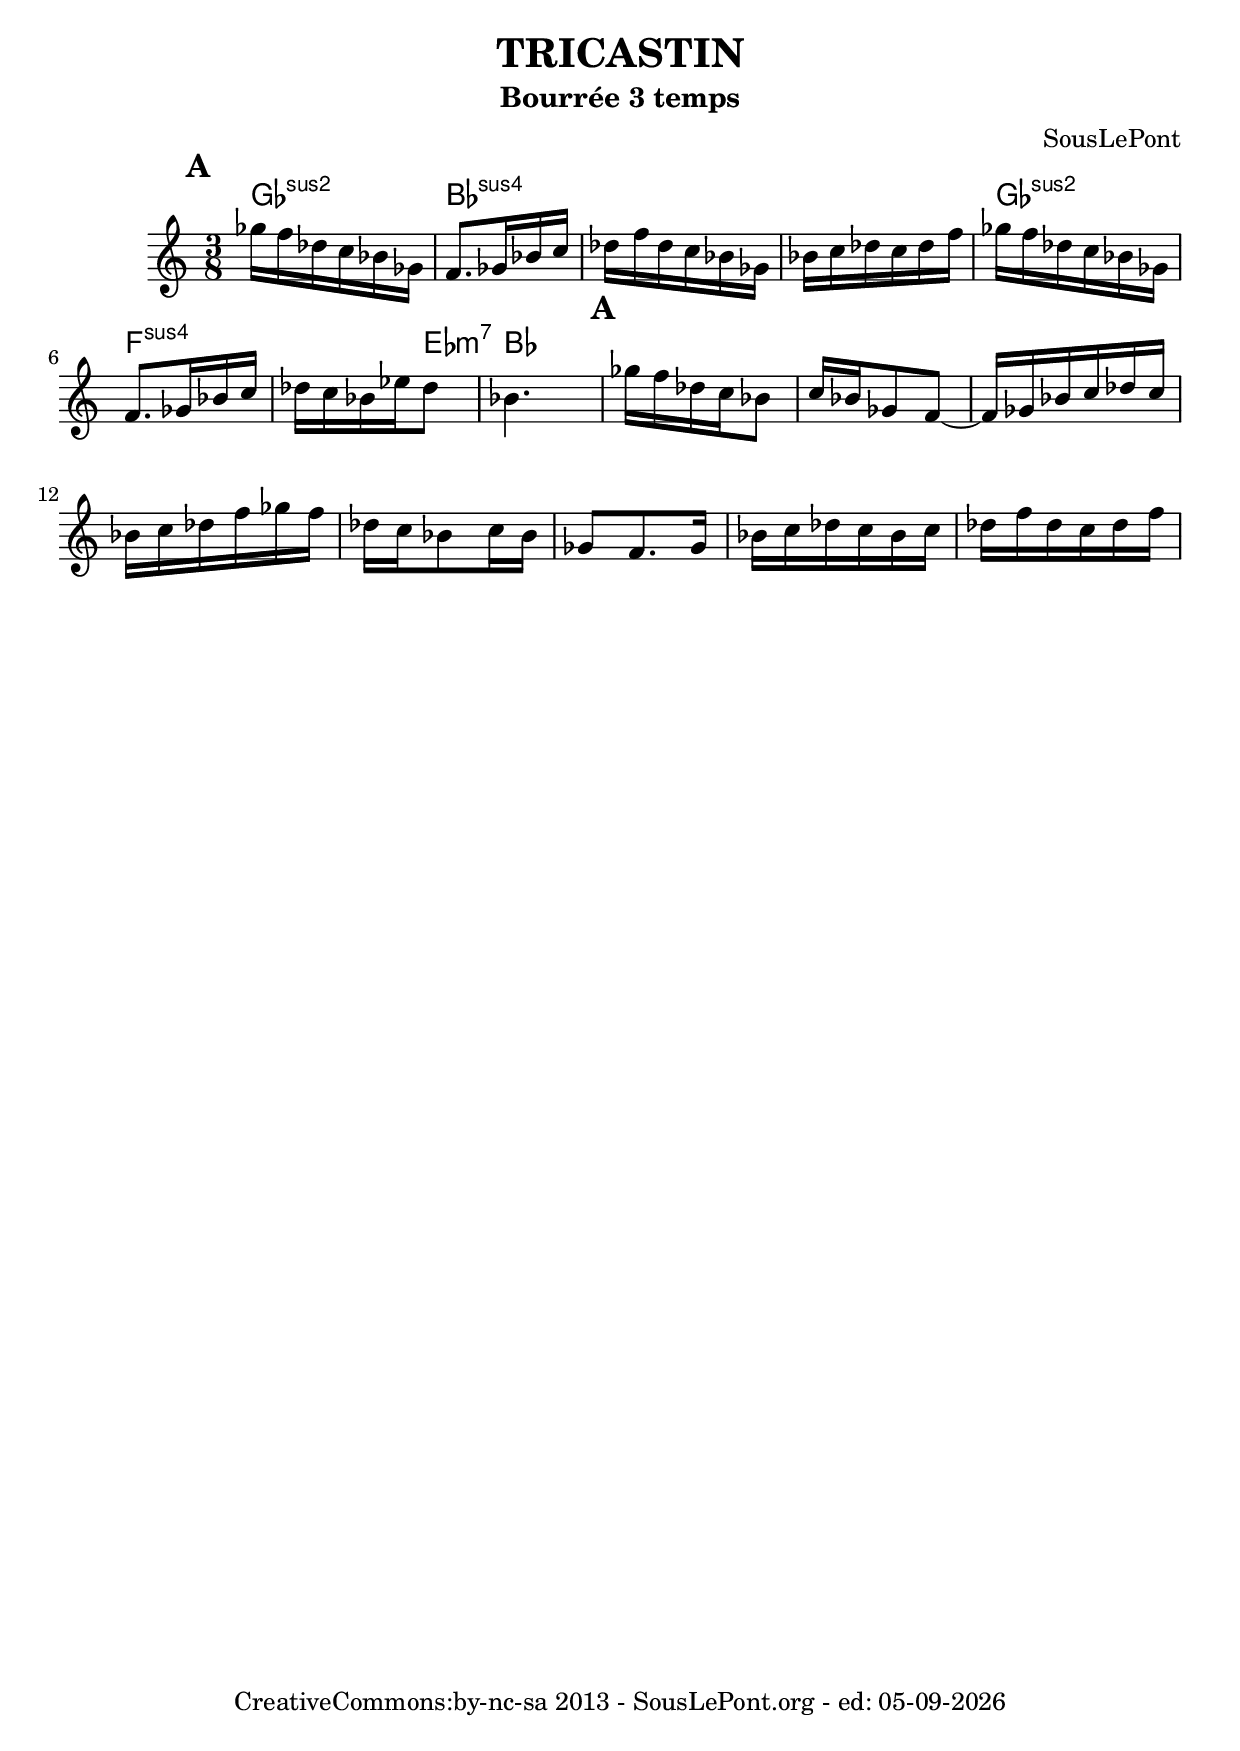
\version "2.10.0"
#(set-default-paper-size "a4")
#(set-global-staff-size 22)

\header{
	title = "TRICASTIN"
	subtitle = "Bourrée 3 temps"
	composer = "SousLePont"
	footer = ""
    date = # ( strftime "%d-%m-%Y" ( localtime ( current-time ) ) )
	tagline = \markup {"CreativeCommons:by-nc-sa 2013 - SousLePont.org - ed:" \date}
        dedication = ""
}
%Décommente la ligne suivante pour gagner de la place
%\paper {between-system-space = 1.0\cm between-system-padding = 1 ragged-bottom=##f ragged-last-bottom=##f }
pipeSymbol = {\bar ":|:" \mark \default\break}

harmonies = { \chords {
     
     ges4.:sus2 bes:sus4 s s
     ges:sus2 f:sus4 s4 es8:m7 bes
      
}}
melodie   =  \relative c''' { 
\time 3/8 \mark \default

\mark #1
\repeat unfold 2{
  ges16 f des c bes ges 
  f8. ges16 bes c }
\alternative {
  {des f des c bes ges 
  bes c des c des f}
  {des c bes es des8
   bes4.| }}
\mark #1
ges'16 f  des c bes8 
c16 bes ges8 f8~
f16 ges bes c des c
bes c des f ges f
des c bes8 c16 bes
ges8 f8. ges16 bes c des c
bes c des f des c des f |


}
droite    = \transpose as, as, { 

}
gauche    = \relative c { 

}

\score {
  <<
	\new ChordNames \harmonies	%grave les accords au dessus 	
	\new Staff = "" { \clef "treble" \override Score.RehearsalMark #'padding = #5 \set Score.markFormatter = #format-mark-circle-letters \set Score.skipBars = ##t \melodie }

%	\new PianoStaff = "" <<
%       \new Staff = "droite" \with {\override StaffSymbol #'staff-space = #(magstep -3)\override StaffSymbol #'thickness = #(magstep -3)}  {\set fontSize = #-3 \droite }
%       \new Staff = "gauche" { \clef "bass" \gauche }
%       >>
  >>    
  \midi {
    }
  \layout {}
}

